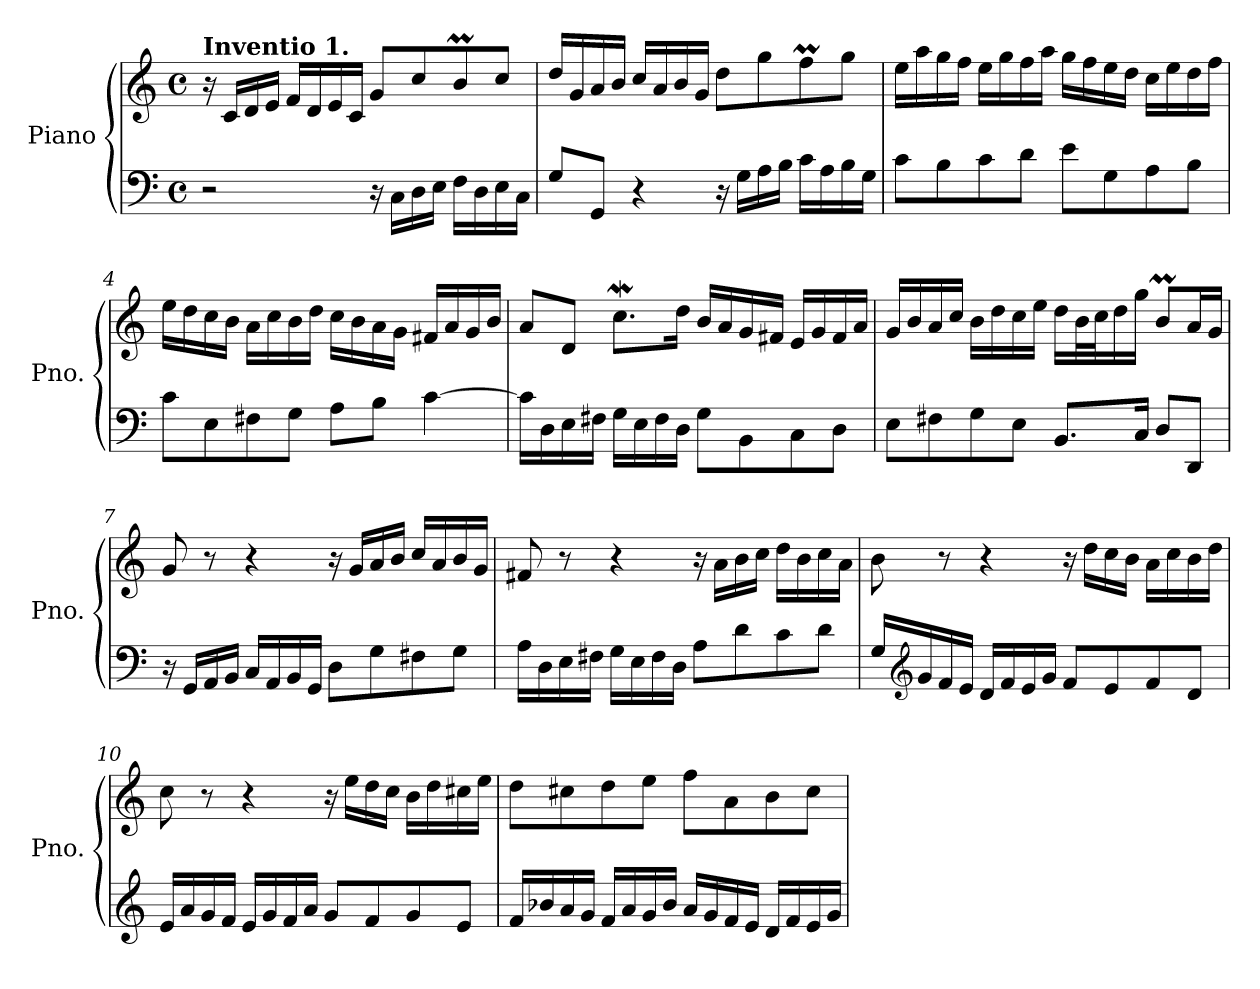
**kern	**kern
*part1	*part1
*staff2	*staff1
*I"Piano	*
*I'Pno.	*
*clefF4	*clefG2
*k[]	*k[]
*M4/4	*M4/4
*met(c)	*met(c)
*MM60	*MM60
=1	=1
!	!LO:TX:a:B:t=Inventio 1.
2r	16r
.	16c/LL
.	16d/
.	16e/JJ
.	16f/LL
.	16d/
.	16e/
.	16c/JJ
16r	8g/L
16C\LL	.
16D\	8cc/
16E\JJ	.
16F\LL	8bm/
16D\	.
16E\	8cc/J
16C\JJ	.
=2	=2
8G/L	16dd/LL
.	16g/
8GG/J	16a/
.	16b/JJ
4r	16cc/LL
.	16a/
.	16b/
.	16g/JJ
16r	8dd\L
16G\LL	.
16A\	8gg\
16B\JJ	.
16c\LL	8ffM\
16A\	.
16B\	8gg\J
16G\JJ	.
=3	=3
8c\L	16ee\LL
.	16aa\
8B\	16gg\
.	16ff\JJ
8c\	16ee\LL
.	16gg\
8d\J	16ff\
.	16aa\JJ
8e\L	16gg\LL
.	16ff\
8G\	16ee\
.	16dd\JJ
8A\	16cc\LL
.	16ee\
8B\J	16dd\
.	16ff\JJ
!!LO:LB:g=z
=4	=4
8c\L	16ee\LL
.	16dd\
8E\	16cc\
.	16b\JJ
8F#X\	16a\LL
.	16cc\
8G\J	16b\
.	16dd\JJ
8A\L	16cc\LL
.	16b\
8B\J	16a\
.	16g\JJ
[4c\	16f#X/LL
.	16a/
.	16g/
.	16b/JJ
=5	=5
16c\LL]	8a/L
16D\	.
16E\	8d/J
16F#X\JJ	.
16G\LL	8.ccw\L
16E\	.
16F#\	.
16D\JJ	16dd\Jk
8G\L	16b/LL
.	16a/
8BB\	16g/
.	16f#X/JJ
8C\	16e/LL
.	16g/
8D\J	16f#/
.	16a/JJ
=6	=6
8E\L	16g/LL
.	16b/
8F#X\	16a/
.	16cc/JJ
8G\	16b\LL
.	16dd\
8E\J	16cc\
.	16ee\JJ
8.BB/L	16dd\LL
.	32b\L
.	32cc\J
.	16dd\
16C/Jk	16gg\JJ
8D/L	8bm/L
8DD/J	16a/L
.	16g/JJ
=7	=7
16r	8g/
16GG/LL	.
16AA/	8r
16BB/JJ	.
16C/LL	4r
16AA/	.
16BB/	.
16GG/JJ	.
8D\L	16r
.	16g/LL
8G\	16a/
.	16b/JJ
8F#X\	16cc/LL
.	16a/
8G\J	16b/
.	16g/JJ
!!LO:LB:g=z
=8	=8
16A\LL	8f#X/
16D\	.
16E\	8r
16F#X\JJ	.
16G\LL	4r
16E\	.
16F#\	.
16D\JJ	.
8A\L	16r
.	16a\LL
8d\	16b\
.	16cc\JJ
8c\	16dd\LL
.	16b\
8d\J	16cc\
.	16a\JJ
=9	=9
16G/LL	8b\
*clefG2	*
16g/	.
16f/	8r
16e/JJ	.
16d/LL	4r
16f/	.
16e/	.
16g/JJ	.
8f/L	16r
.	16dd\LL
8e/	16cc\
.	16b\JJ
8f/	16a\LL
.	16cc\
8d/J	16b\
.	16dd\JJ
=10	=10
16e/LL	8cc\
16a/	.
16g/	8r
16f/JJ	.
16e/LL	4r
16g/	.
16f/	.
16a/JJ	.
8g/L	16r
.	16ee\LL
8f/	16dd\
.	16cc\JJ
8g/	16b\LL
.	16dd\
8e/J	16cc#X\
.	16ee\JJ
=11	=11
16f/LL	8dd\L
16b-X/	.
16a/	8cc#X\
16g/JJ	.
16f/LL	8dd\
16a/	.
16g/	8ee\J
16b-/JJ	.
16a/LL	8ff\L
16g/	.
16f/	8a\
16e/JJ	.
16d/LL	8b\
16f/	.
16e/	8cc#\J
16g/JJ	.
=	=
*-	*-
